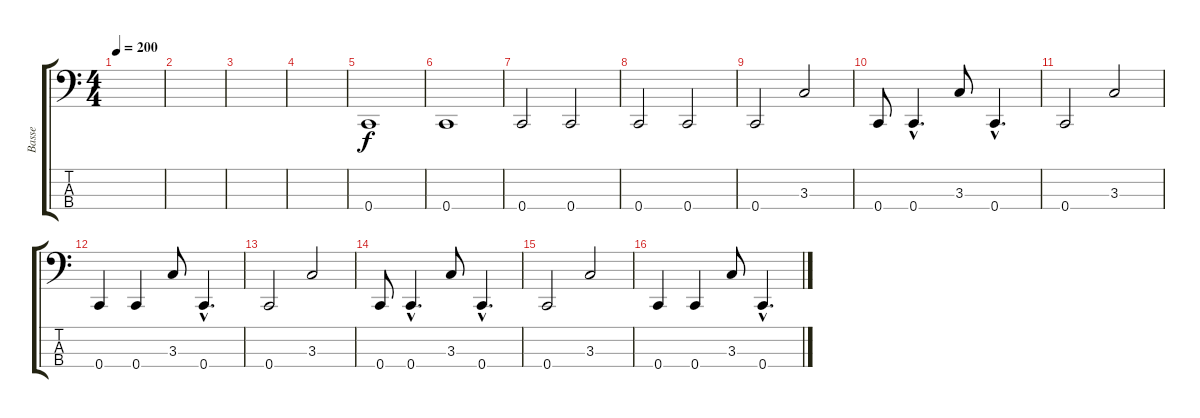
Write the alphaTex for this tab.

\track ("Basse" "Basse") {instrument synthbass1}
\staff {score tabs}
\tuning (G2 D2 A1 C1) {hide}
\ts (4 4)
\tempo 200
\clef f4
\ks c
|
|
|
|
0.4.1 |
0.4.1 |
0.4.2 0.4.2 |
0.4.2 0.4.2 |
0.4.2 3.3.2 |
0.4.8 0.4{hac}.4{d} 3.3.8 0.4{hac}.4{d} |
0.4.2 3.3.2 |
0.4.4 0.4.4 3.3.8 0.4{hac}.4{d} |
0.4.2 3.3.2 |
0.4.8 0.4{hac}.4{d} 3.3.8 0.4{hac}.4{d} |
0.4.2 3.3.2 |
0.4.4 0.4.4 3.3.8 0.4{hac}.4{d}
